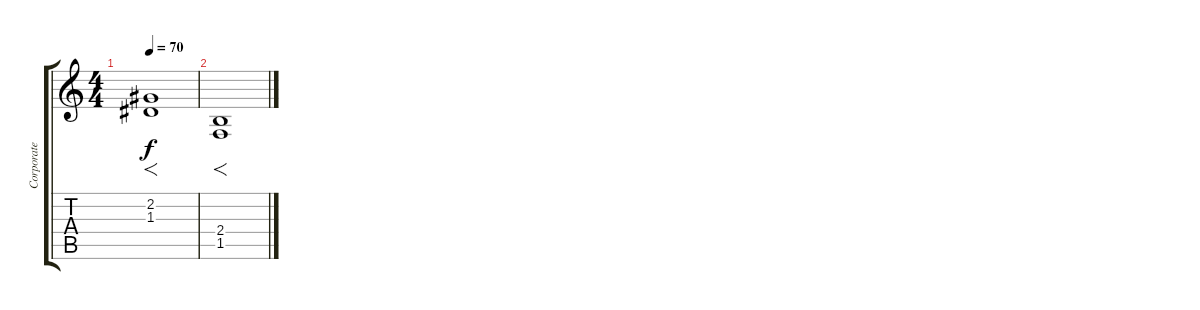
\track ("Corporate Death (L)" "Corporate ") {instrument distortionguitar}
\staff {score tabs}
\tuning (B3 Gb3 D3 A2 E2 B1) {hide}
\ts (4 4)
\tempo 70
\clef g2
\ks c
(2.2 1.3).1{f dy f} |
(2.4 1.5).1{f}
